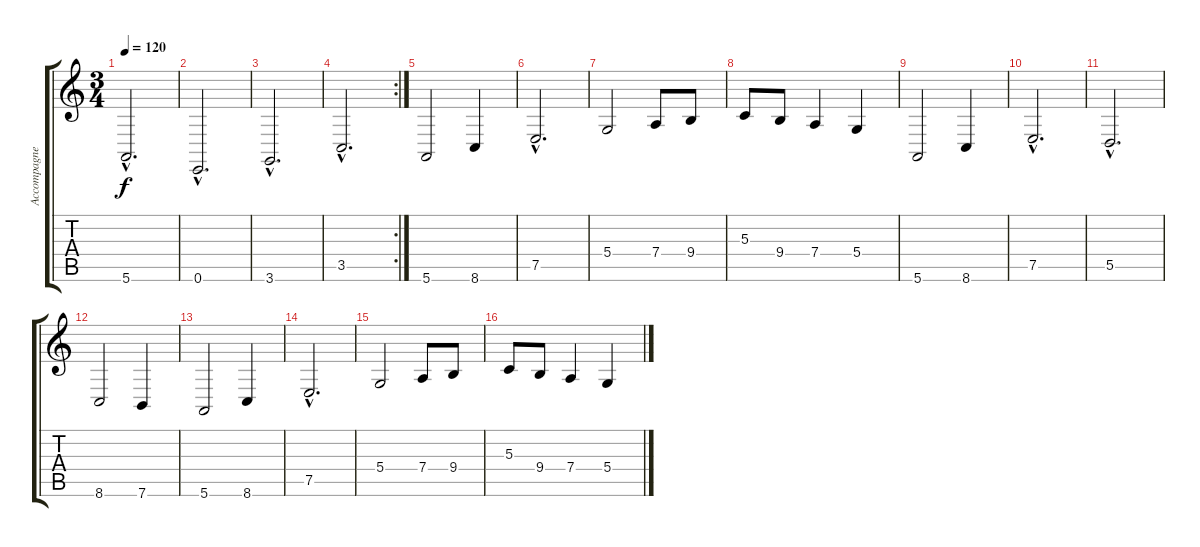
\track ("Accompagnement" "Accompagne") {instrument stringensemble2}
\staff {score tabs}
\tuning (E4 B3 G3 D3 A2 E2) {hide}
\ts (3 4)
\tempo 120
\clef g2
\ks c
5.6{hac}.2{d dy f} |
0.6{hac}.2{d} |
3.6{hac}.2{d} |
\rc 2
3.5{hac}.2{d} |
5.6.2 8.6.4 |
7.5{hac}.2{d} |
5.4.2 7.4.8{instrument stringensemble1} 9.4.8 |
5.3.8 9.4.8 7.4.4 5.4.4 |
5.6.2 8.6.4 |
7.5{hac}.2{d} |
5.5{hac}.2{d} |
8.6.2 7.6.4 |
5.6.2 8.6.4 |
7.5{hac}.2{d} |
5.4.2 7.4.8{instrument stringensemble1} 9.4.8 |
5.3.8 9.4.8 7.4.4 5.4.4
